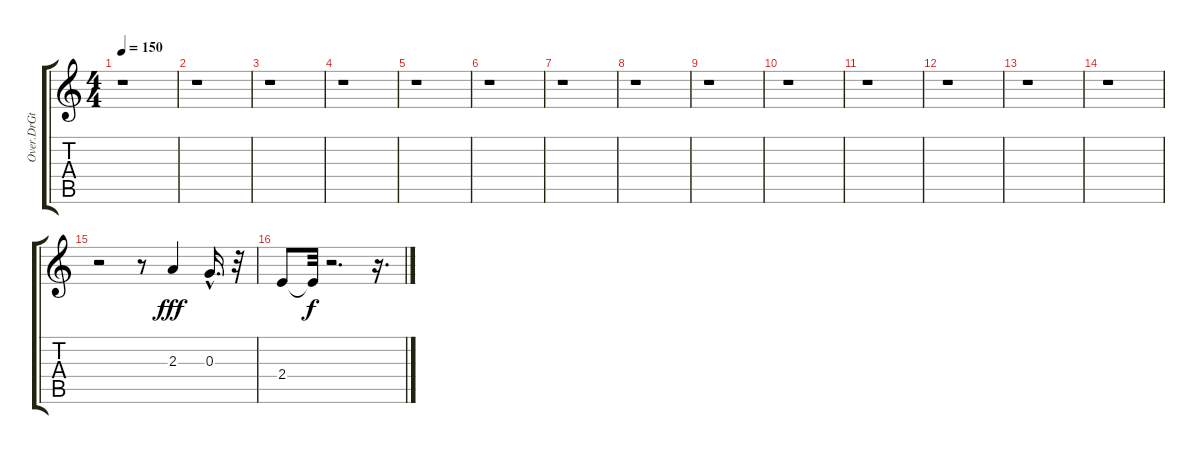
\track ("Over.DrGt" "Over.DrGt") {instrument overdrivenguitar}
\staff {score tabs}
\tuning (E4 B3 G3 D3 A2 E2) {hide}
\ts (4 4)
\tempo 150
\clef g2
\ks c
r.1{dy ff} |
r.1 |
r.1 |
r.1 |
r.1 |
r.1 |
r.1 |
r.1 |
r.1 |
r.1 |
r.1 |
r.1 |
r.1 |
r.1 |
r.2 r.8 2.3.4{dy fff} 0.3{hac}.16{d} r.32 |
2.4.8 2.4{t}.32{dy f} r.2{d} r.16{d}
